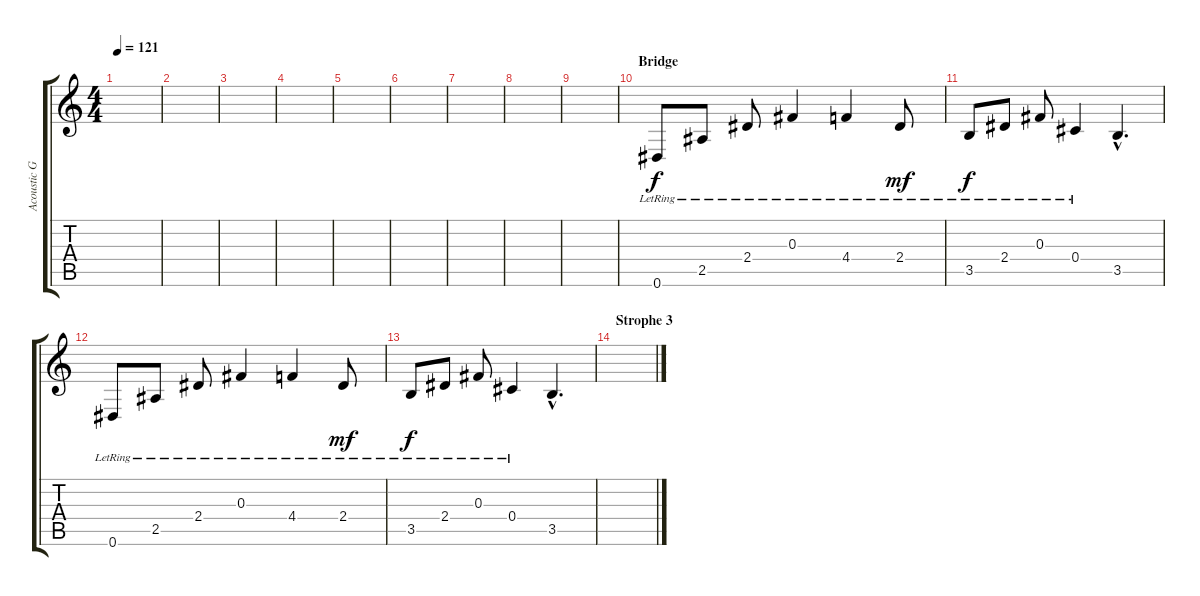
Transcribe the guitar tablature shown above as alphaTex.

\track ("Acoustic Guitar" "Acoustic G") {instrument acousticguitarsteel}
\staff {score tabs}
\tuning (Eb4 Bb3 Gb3 Db3 Ab2 Eb2) {hide}
\ts (4 4)
\tempo 121
\clef g2
\ks c
|
|
|
|
|
|
|
|
|
\section ("" "Bridge")
0.6{lr}.8 2.5{lr}.8 2.4{lr}.8 0.3{lr}.4 4.4{lr}.4 2.4{lr}.8{dy mf} |
3.5{lr}.8{dy f} 2.4{lr}.8 0.3{lr}.8 0.4{lr}.4 3.5{hac}.4{d} |
0.6{lr}.8 2.5{lr}.8 2.4{lr}.8 0.3{lr}.4 4.4{lr}.4 2.4{lr}.8{dy mf} |
3.5{lr}.8{dy f} 2.4{lr}.8 0.3{lr}.8 0.4{lr}.4 3.5{hac}.4{d} |
\section ("" "Strophe 3")
